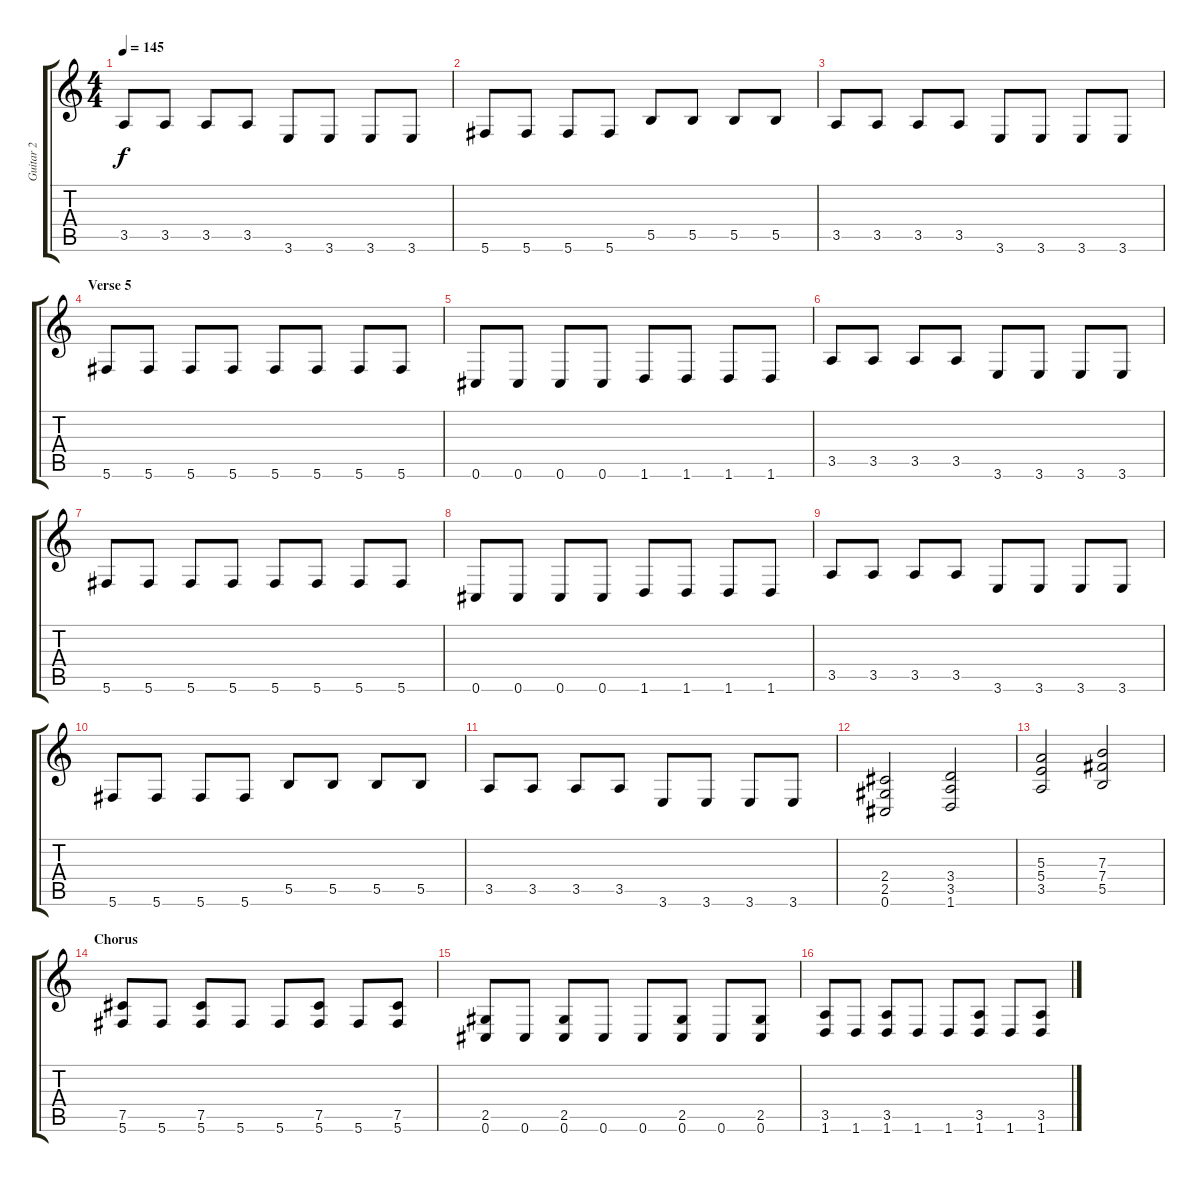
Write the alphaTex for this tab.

\track ("Guitar 2" "Guitar 2") {instrument distortionguitar}
\staff {score tabs}
\tuning (Db4 Ab3 E3 B2 Gb2 Db2) {hide}
\ts (4 4)
\tempo 145
\clef g2
\ks c
3.5.8{dy f} 3.5.8 3.5.8 3.5.8 3.6.8 3.6.8 3.6.8 3.6.8 |
5.6.8 5.6.8 5.6.8 5.6.8 5.5.8 5.5.8 5.5.8 5.5.8 |
3.5.8 3.5.8 3.5.8 3.5.8 3.6.8 3.6.8 3.6.8 3.6.8 |
\section ("" "Verse 5")
5.6.8 5.6.8 5.6.8 5.6.8 5.6.8 5.6.8 5.6.8 5.6.8 |
0.6.8 0.6.8 0.6.8 0.6.8 1.6.8 1.6.8 1.6.8 1.6.8 |
3.5.8 3.5.8 3.5.8 3.5.8 3.6.8 3.6.8 3.6.8 3.6.8 |
5.6.8 5.6.8 5.6.8 5.6.8 5.6.8 5.6.8 5.6.8 5.6.8 |
0.6.8 0.6.8 0.6.8 0.6.8 1.6.8 1.6.8 1.6.8 1.6.8 |
3.5.8 3.5.8 3.5.8 3.5.8 3.6.8 3.6.8 3.6.8 3.6.8 |
5.6.8 5.6.8 5.6.8 5.6.8 5.5.8 5.5.8 5.5.8 5.5.8 |
3.5.8 3.5.8 3.5.8 3.5.8 3.6.8 3.6.8 3.6.8 3.6.8 |
(2.4 2.5 0.6).2 (3.4 3.5 1.6).2 |
(5.3 5.4 3.5).2 (7.3 7.4 5.5).2 |
\section ("" "Chorus")
(7.5 5.6).8 5.6.8 (7.5 5.6).8 5.6.8 5.6.8 (7.5 5.6).8 5.6.8 (7.5 5.6).8 |
(2.5 0.6).8 0.6.8 (2.5 0.6).8 0.6.8 0.6.8 (2.5 0.6).8 0.6.8 (2.5 0.6).8 |
(3.5 1.6).8 1.6.8 (3.5 1.6).8 1.6.8 1.6.8 (3.5 1.6).8 1.6.8 (3.5 1.6).8
